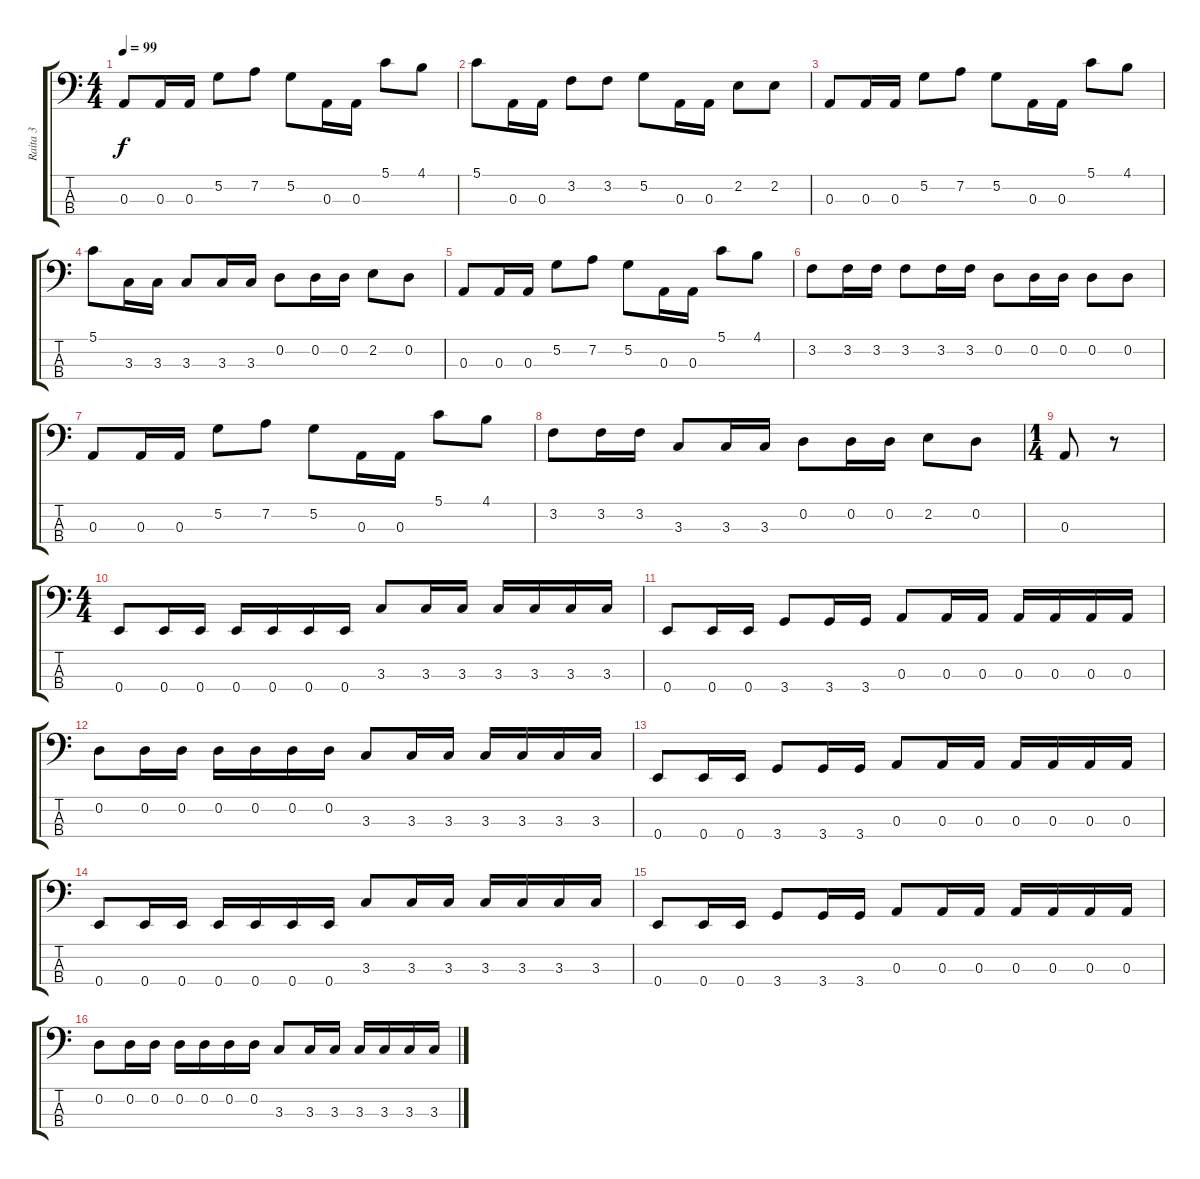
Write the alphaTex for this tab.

\track ("Raita 3" "Raita 3") {instrument electricbasspick}
\staff {score tabs}
\tuning (G2 D2 A1 E1) {hide}
\ts (4 4)
\tempo 99
\clef f4
\ks c
0.3.8{dy f} 0.3.16 0.3.16 5.2.8 7.2.8 5.2.8 0.3.16 0.3.16 5.1.8 4.1.8 |
5.1.8 0.3.16 0.3.16 3.2.8 3.2.8 5.2.8 0.3.16 0.3.16 2.2.8 2.2.8 |
0.3.8 0.3.16 0.3.16 5.2.8 7.2.8 5.2.8 0.3.16 0.3.16 5.1.8 4.1.8 |
5.1.8 3.3.16 3.3.16 3.3.8 3.3.16 3.3.16 0.2.8 0.2.16 0.2.16 2.2.8 0.2.8 |
0.3.8 0.3.16 0.3.16 5.2.8 7.2.8 5.2.8 0.3.16 0.3.16 5.1.8 4.1.8 |
3.2.8 3.2.16 3.2.16 3.2.8 3.2.16 3.2.16 0.2.8 0.2.16 0.2.16 0.2.8 0.2.8 |
0.3.8 0.3.16 0.3.16 5.2.8 7.2.8 5.2.8 0.3.16 0.3.16 5.1.8 4.1.8 |
3.2.8 3.2.16 3.2.16 3.3.8 3.3.16 3.3.16 0.2.8 0.2.16 0.2.16 2.2.8 0.2.8 |
\ts (1 4)
0.3.8 r.8 |
\ts (4 4)
0.4.8 0.4.16 0.4.16 0.4.16 0.4.16 0.4.16 0.4.16 3.3.8 3.3.16 3.3.16 3.3.16 3.3.16 3.3.16 3.3.16 |
0.4.8 0.4.16 0.4.16 3.4.8 3.4.16 3.4.16 0.3.8 0.3.16 0.3.16 0.3.16 0.3.16 0.3.16 0.3.16 |
0.2.8 0.2.16 0.2.16 0.2.16 0.2.16 0.2.16 0.2.16 3.3.8 3.3.16 3.3.16 3.3.16 3.3.16 3.3.16 3.3.16 |
0.4.8 0.4.16 0.4.16 3.4.8 3.4.16 3.4.16 0.3.8 0.3.16 0.3.16 0.3.16 0.3.16 0.3.16 0.3.16 |
0.4.8 0.4.16 0.4.16 0.4.16 0.4.16 0.4.16 0.4.16 3.3.8 3.3.16 3.3.16 3.3.16 3.3.16 3.3.16 3.3.16 |
0.4.8 0.4.16 0.4.16 3.4.8 3.4.16 3.4.16 0.3.8 0.3.16 0.3.16 0.3.16 0.3.16 0.3.16 0.3.16 |
0.2.8 0.2.16 0.2.16 0.2.16 0.2.16 0.2.16 0.2.16 3.3.8 3.3.16 3.3.16 3.3.16 3.3.16 3.3.16 3.3.16
